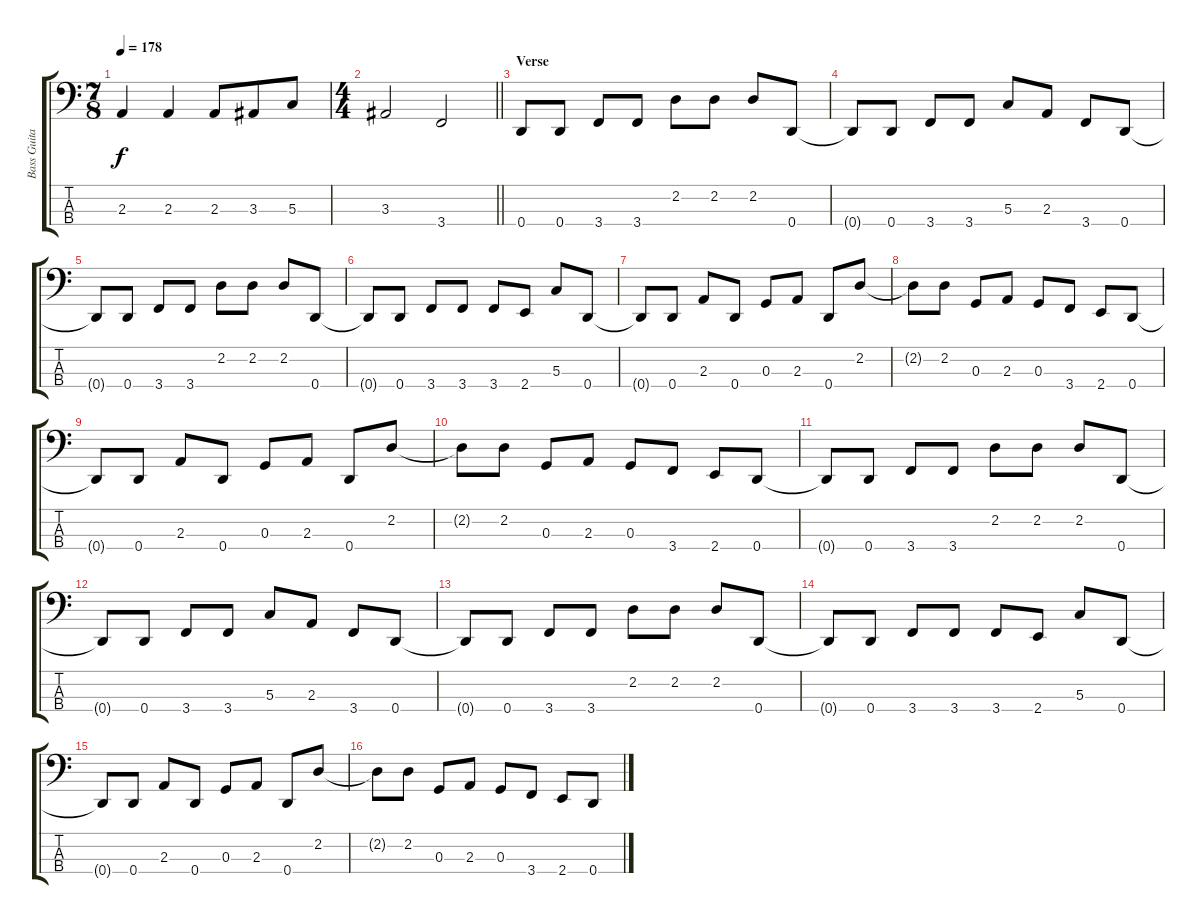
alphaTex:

\track ("Bass Guitar" "Bass Guita") {instrument electricbassfinger}
\staff {score tabs}
\tuning (F2 C2 G1 D1) {hide}
\ts (7 8)
\tempo 178
\clef f4
\ks c
2.3.4{dy f} 2.3.4 2.3.8 3.3.8 5.3.8 |
\ts (4 4)
\barLineRight lightlight
3.3.2 3.4.2 |
\section ("" "Verse")
0.4.8 0.4.8 3.4.8 3.4.8 2.2.8 2.2.8 2.2.8 0.4.8 |
0.4{t}.8 0.4.8 3.4.8 3.4.8 5.3.8 2.3.8 3.4.8 0.4.8 |
0.4{t}.8 0.4.8 3.4.8 3.4.8 2.2.8 2.2.8 2.2.8 0.4.8 |
0.4{t}.8 0.4.8 3.4.8 3.4.8 3.4.8 2.4.8 5.3.8 0.4.8 |
0.4{t}.8 0.4.8 2.3.8 0.4.8 0.3.8 2.3.8 0.4.8 2.2.8 |
2.2{t}.8 2.2.8 0.3.8 2.3.8 0.3.8 3.4.8 2.4.8 0.4.8 |
0.4{t}.8 0.4.8 2.3.8 0.4.8 0.3.8 2.3.8 0.4.8 2.2.8 |
2.2{t}.8 2.2.8 0.3.8 2.3.8 0.3.8 3.4.8 2.4.8 0.4.8 |
0.4{t}.8 0.4.8 3.4.8 3.4.8 2.2.8 2.2.8 2.2.8 0.4.8 |
0.4{t}.8 0.4.8 3.4.8 3.4.8 5.3.8 2.3.8 3.4.8 0.4.8 |
0.4{t}.8 0.4.8 3.4.8 3.4.8 2.2.8 2.2.8 2.2.8 0.4.8 |
0.4{t}.8 0.4.8 3.4.8 3.4.8 3.4.8 2.4.8 5.3.8 0.4.8 |
0.4{t}.8 0.4.8 2.3.8 0.4.8 0.3.8 2.3.8 0.4.8 2.2.8 |
2.2{t}.8 2.2.8 0.3.8 2.3.8 0.3.8 3.4.8 2.4.8 0.4.8
